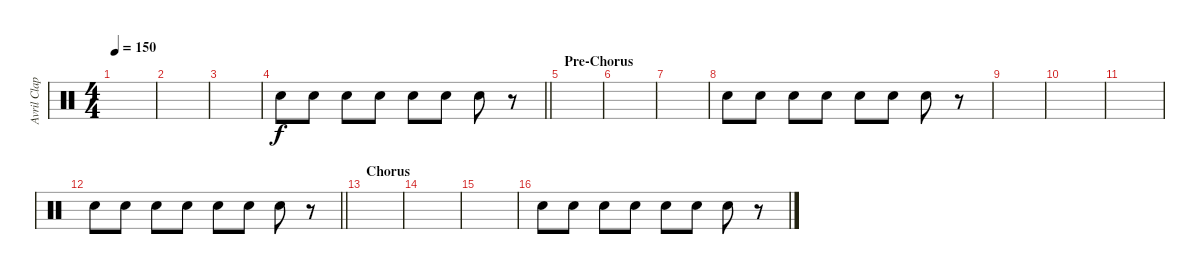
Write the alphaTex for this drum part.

\track ("Avril Claps" "Avril Clap") {instrument percussion}
\staff {score}
\articulation defaults
\ts (4 4)
\tempo 150
\clef neutral
\ks c
|
|
|
\barLineRight lightlight "Hand Clap (hit)".8 "Hand Clap (hit)".8 "Hand Clap (hit)".8 "Hand Clap (hit)".8 "Hand Clap (hit)".8 "Hand Clap (hit)".8 "Hand Clap (hit)".8
r.8 |
\section ("" "Pre-Chorus")
|
|
|
"Hand Clap (hit)".8 "Hand Clap (hit)".8 "Hand Clap (hit)".8 "Hand Clap (hit)".8 "Hand Clap (hit)".8 "Hand Clap (hit)".8 "Hand Clap (hit)".8 r.8 |
|
|
|
\barLineRight lightlight "Hand Clap (hit)".8 "Hand Clap (hit)".8 "Hand Clap (hit)".8 "Hand Clap (hit)".8 "Hand Clap (hit)".8 "Hand Clap (hit)".8 "Hand Clap (hit)".8
r.8 |
\section ("" "Chorus")
|
|
|
"Hand Clap (hit)".8 "Hand Clap (hit)".8 "Hand Clap (hit)".8 "Hand Clap (hit)".8 "Hand Clap (hit)".8 "Hand Clap (hit)".8 "Hand Clap (hit)".8 r.8
